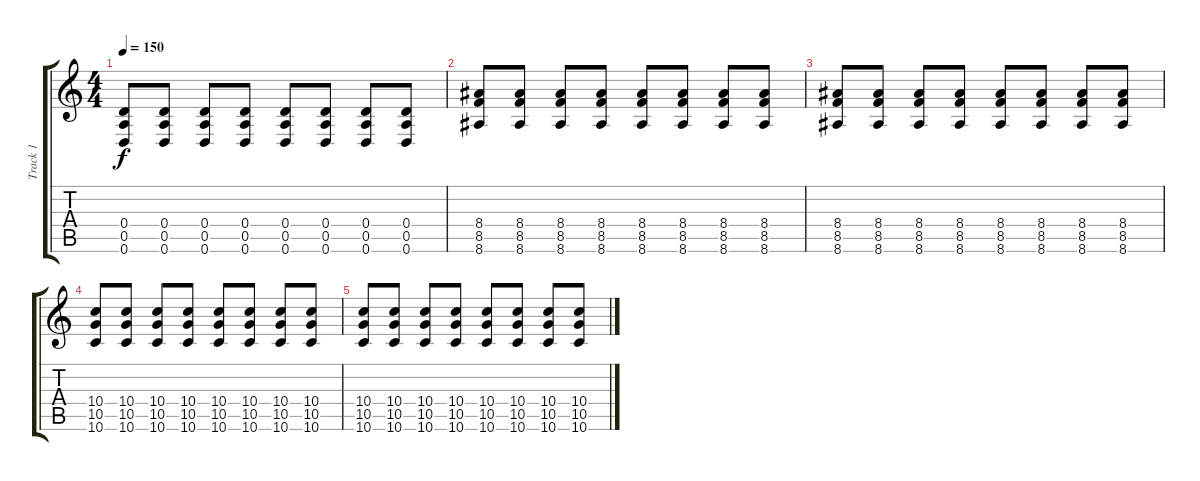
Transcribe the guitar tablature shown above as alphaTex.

\track ("Track 1" "Track 1") {instrument distortionguitar}
\staff {score tabs}
\tuning (E4 B3 G3 D3 A2 D2) {hide}
\ts (4 4)
\tempo 150
\clef g2
\ks c
(0.4 0.5 0.6).8{dy f} (0.4 0.5 0.6).8 (0.4 0.5 0.6).8 (0.4 0.5 0.6).8 (0.4 0.5 0.6).8 (0.4 0.5 0.6).8 (0.4 0.5 0.6).8 (0.4 0.5 0.6).8 |
(8.4 8.5 8.6).8 (8.4 8.5 8.6).8 (8.4 8.5 8.6).8 (8.4 8.5 8.6).8 (8.4 8.5 8.6).8 (8.4 8.5 8.6).8 (8.4 8.5 8.6).8 (8.4 8.5 8.6).8 |
(8.4 8.5 8.6).8 (8.4 8.5 8.6).8 (8.4 8.5 8.6).8 (8.4 8.5 8.6).8 (8.4 8.5 8.6).8 (8.4 8.5 8.6).8 (8.4 8.5 8.6).8 (8.4 8.5 8.6).8 |
(10.4 10.5 10.6).8 (10.4 10.5 10.6).8 (10.4 10.5 10.6).8 (10.4 10.5 10.6).8 (10.4 10.5 10.6).8 (10.4 10.5 10.6).8 (10.4 10.5 10.6).8 (10.4 10.5 10.6).8 |
(10.4 10.5 10.6).8 (10.4 10.5 10.6).8 (10.4 10.5 10.6).8 (10.4 10.5 10.6).8 (10.4 10.5 10.6).8 (10.4 10.5 10.6).8 (10.4 10.5 10.6).8 (10.4 10.5 10.6).8
